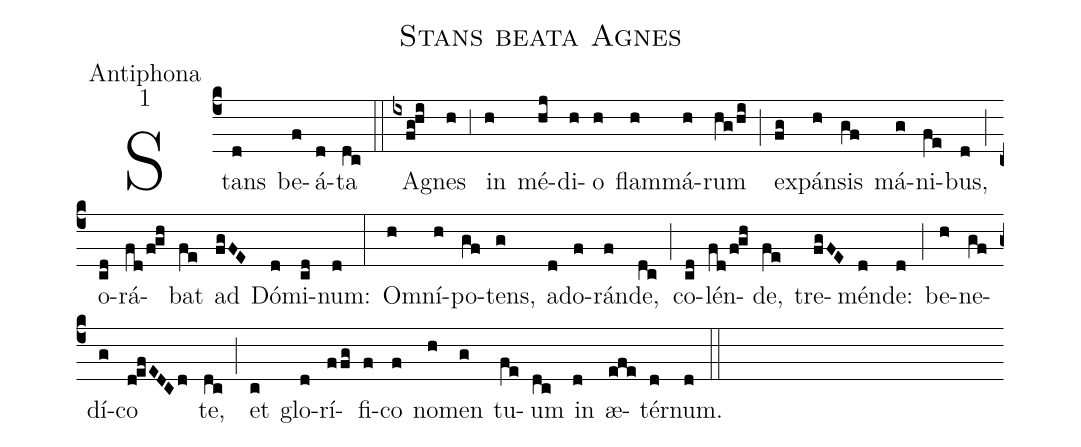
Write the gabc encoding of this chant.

name:Stans beata Agnes;
office-part:Antiphona;
mode:1;
%%
(c4) Stans(d) be(f)á(d)ta(dc) (::)
A(ixfg!hi)gnes(h) (,3) in(h) mé(hj)di(h)o(h) flam(h)má(h)rum(hg/hi) (;) ex(fg)pán(h)sis(gf) má(g)ni(fe)bus,(d) (;) o(cd)rá(fd/f!gh)bat(fe) ad(fgFE) Dó(d)mi(cd)num:(d) (:)
O(h)mní(h)po(gf)tens,(g) a(d)do(f)rán(f)de,(dc) (;) co(cd)lén(fd/f!gh)de,(fe) tre(fgFE)mén(d)de:(d) (;) be(h)ne(gf)dí(g)co(d!efEDCd) te,(dc) (;) et(c) glo(d)rí(ffg)fi(f)co(f) no(h)men(g) tu(fe)um(dc) in(d) æ(efe)tér(d)num.(d) (::)
